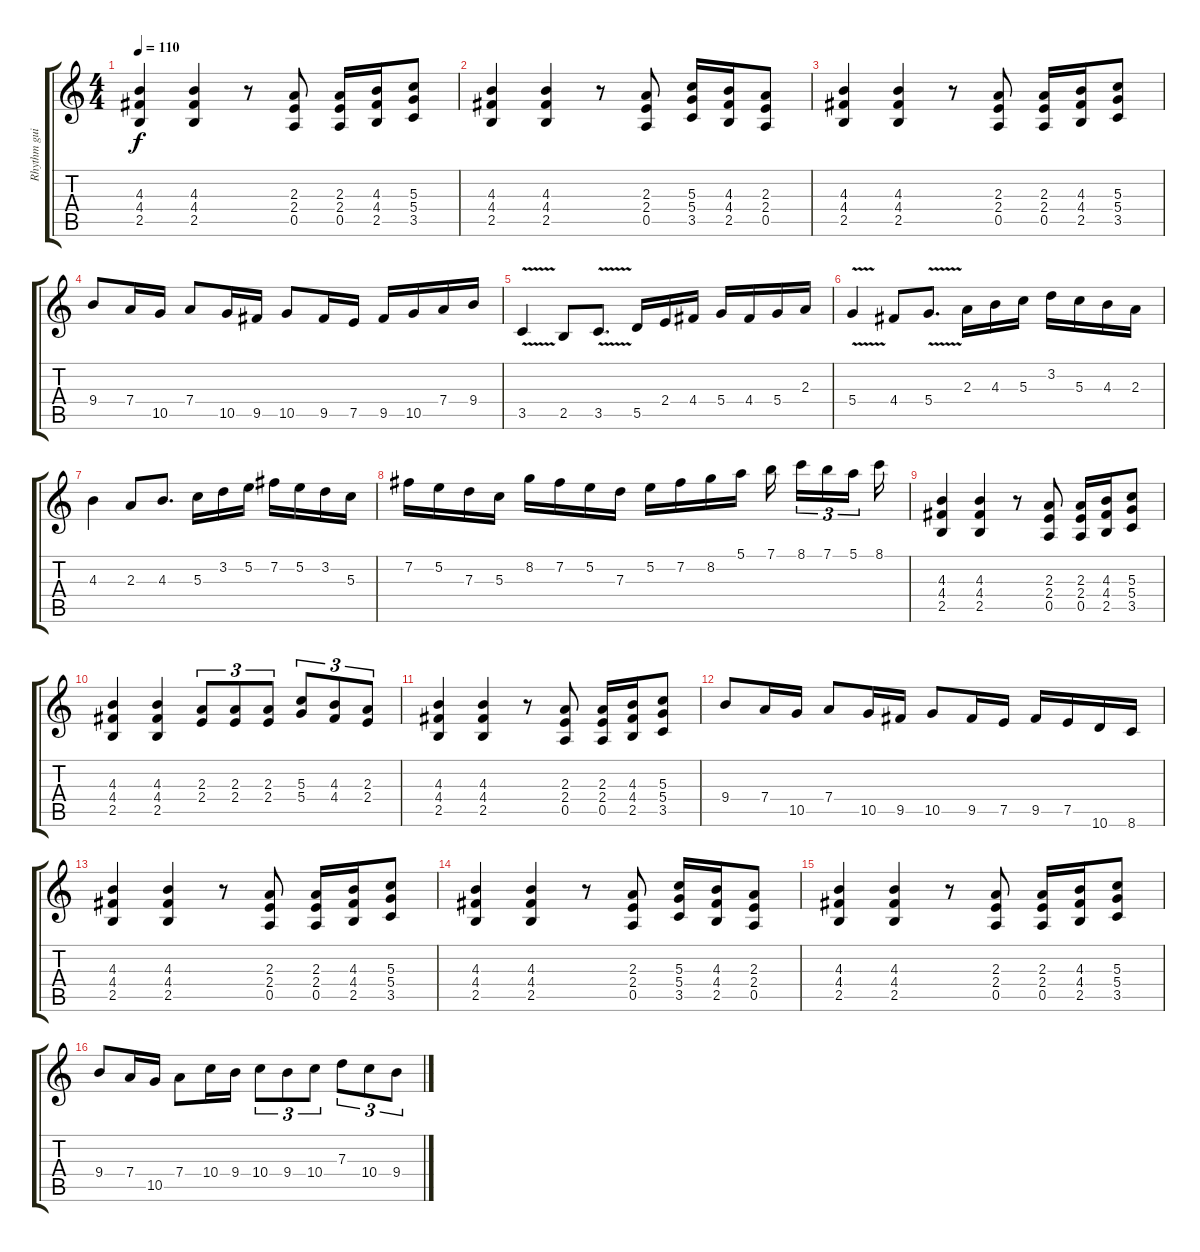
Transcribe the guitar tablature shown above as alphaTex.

\track ("Rhythm guitar" "Rhythm gui") {instrument overdrivenguitar}
\staff {score tabs}
\tuning (E4 B3 G3 D3 A2 E2) {hide}
\ts (4 4)
\tempo 110
\clef g2
\ks c
(4.3 4.4 2.5).4{dy f} (4.3 4.4 2.5).4 r.8 (2.3 2.4 0.5).8 (2.3 2.4 0.5).16 (4.3 4.4 2.5).16 (5.3 5.4 3.5).8 |
(4.3 4.4 2.5).4 (4.3 4.4 2.5).4 r.8 (2.3 2.4 0.5).8 (5.3 5.4 3.5).16 (4.3 4.4 2.5).16 (2.3 2.4 0.5).8 |
(4.3 4.4 2.5).4 (4.3 4.4 2.5).4 r.8 (2.3 2.4 0.5).8 (2.3 2.4 0.5).16 (4.3 4.4 2.5).16 (5.3 5.4 3.5).8 |
9.4.8 7.4.16 10.5.16 7.4.8 10.5.16 9.5.16 10.5.8 9.5.16 7.5.16 9.5.16 10.5.16 7.4.16 9.4.16 |
3.5{v}.4 2.5.8 3.5{v}.8{d} 5.5.16 2.4.16 4.4.16 5.4.16 4.4.16 5.4.16 2.3.16 |
5.4{v}.4 4.4.8 5.4{v}.8{d} 2.3.16 4.3.16 5.3.16 3.2.16 5.3.16 4.3.16 2.3.16 |
4.3.4 2.3.8 4.3.8{d} 5.3.16 3.2.16 5.2.16 7.2.16 5.2.16 3.2.16 5.3.16 |
7.2.16 5.2.16 7.3.16 5.3.16 8.2.16 7.2.16 5.2.16 7.3.16 5.2.16 7.2.16 8.2.16 5.1.16 7.1.16{beam splitsecondary} 8.1.16{tu (3 2)} 7.1.16{tu (3 2)} 5.1.16{tu (3 2) beam splitsecondary} 8.1.16 |
(4.3 4.4 2.5).4 (4.3 4.4 2.5).4 r.8 (2.3 2.4 0.5).8 (2.3 2.4 0.5).16 (4.3 4.4 2.5).16 (5.3 5.4 3.5).8 |
(4.3 4.4 2.5).4 (4.3 4.4 2.5).4 (2.3 2.4).8{tu (3 2)} (2.3 2.4).8{tu (3 2)} (2.3 2.4).8{tu (3 2)} (5.3 5.4).8{tu (3 2)} (4.3 4.4).8{tu (3 2)} (2.3 2.4).8{tu (3 2)} |
(4.3 4.4 2.5).4 (4.3 4.4 2.5).4 r.8 (2.3 2.4 0.5).8 (2.3 2.4 0.5).16 (4.3 4.4 2.5).16 (5.3 5.4 3.5).8 |
9.4.8 7.4.16 10.5.16 7.4.8 10.5.16 9.5.16 10.5.8 9.5.16 7.5.16 9.5.16 7.5.16 10.6.16 8.6.16 |
(4.3 4.4 2.5).4 (4.3 4.4 2.5).4 r.8 (2.3 2.4 0.5).8 (2.3 2.4 0.5).16 (4.3 4.4 2.5).16 (5.3 5.4 3.5).8 |
(4.3 4.4 2.5).4 (4.3 4.4 2.5).4 r.8 (2.3 2.4 0.5).8 (5.3 5.4 3.5).16 (4.3 4.4 2.5).16 (2.3 2.4 0.5).8 |
(4.3 4.4 2.5).4 (4.3 4.4 2.5).4 r.8 (2.3 2.4 0.5).8 (2.3 2.4 0.5).16 (4.3 4.4 2.5).16 (5.3 5.4 3.5).8 |
9.4.8 7.4.16 10.5.16 7.4.8 10.4.16 9.4.16 10.4.8{tu (3 2)} 9.4.8{tu (3 2)} 10.4.8{tu (3 2)} 7.3.8{tu (3 2)} 10.4.8{tu (3 2)} 9.4.8{tu (3 2)}
